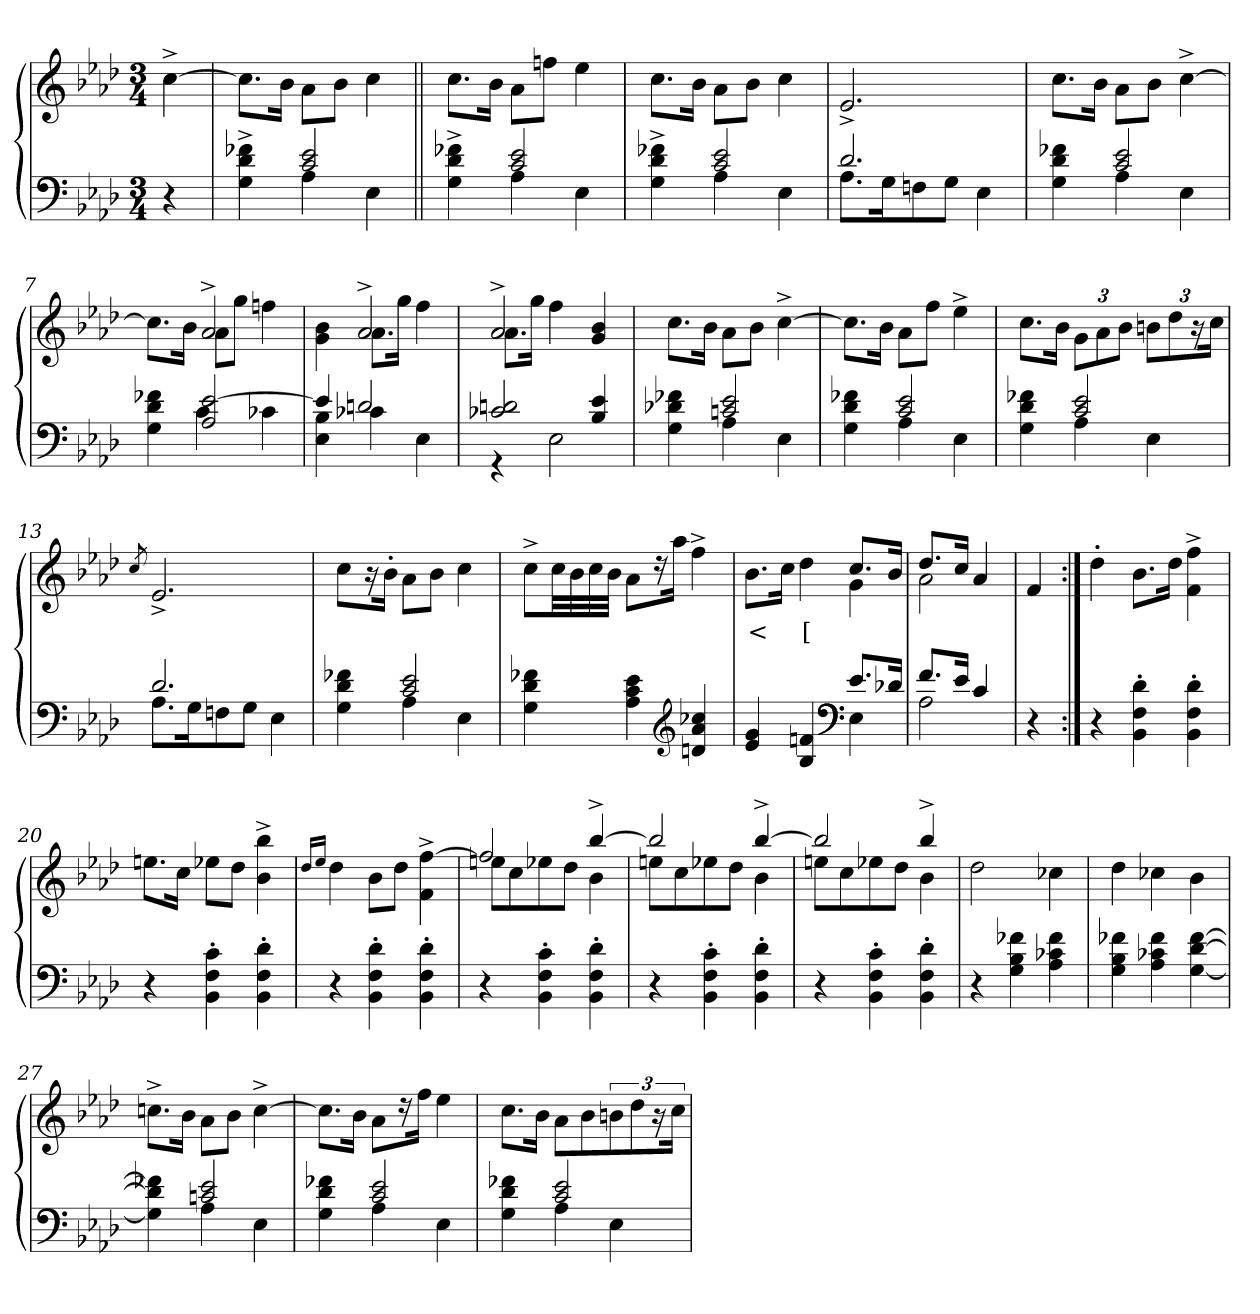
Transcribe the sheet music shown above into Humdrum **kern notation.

**kern	**kern	**text
*part2	*part1	*part1
*staff2	*staff1	*staff1
*clefF4	*clefG2	*
*k[b-e-a-d-]	*k[b-e-a-d-]	*
*M3/4	*M3/4	*
=1	=1	=1
4r	[4cc^>	.
=2	=2	=2
*^	*	*
4ryy	4f-X^> 4d-^> 4G^>	8.ccL]	.
.	.	16b-Jk	.
2e- 2c	4A-	8a-\L	.
.	.	8b-J	.
.	4E-	4cc	.
=3||	=3||	=3||	=3||
4ryy	4f-X^> 4d-^> 4G^>	8.ccL	.
.	.	16b-Jk	.
2e- 2c	4A-	8a-L	.
.	.	8ffnJ	.
.	4E-	4ee-	.
=4	=4	=4	=4
4ryy	4f-X^> 4d-^> 4G^>	8.ccL	.
.	.	16b-Jk	.
2e- 2c	4A-	8a-\L	.
.	.	8b-J	.
.	4E-	4cc	.
=5	=5	=5	=5
2.d-	8.A-L	2.e-^>	.
.	16G	.	.
.	8Fn	.	.
.	8GJ	.	.
.	4E-	.	.
=6	=6	=6	=6
4ryy	4f-X 4d- 4G	8.ccL	.
.	.	16b-Jk	.
2e- 2c	4A-	8a-\L	.
.	.	8b-J	.
.	4E-	[4cc^>	.
=7	=7	=7	=7
*	*	*^	*
4ryy	4f-X 4d- 4G	4ryy	8.ccL]	.
.	.	.	16b-Jk	.
[2e- 2A-	4c	2a-^>	8a-L	.
.	.	.	8ggJ	.
.	4c-X	.	4ffn	.
=8	=8	=8	=8	=8
4e-]	4B- 4E-	4ryy	4b-\ 4g\	.
2dn	4c-X	2a-^>	8.a-L	.
.	.	.	16ggJk	.
.	4E-	.	4ff	.
=9	=9	=9	=9	=9
2dn 2c-X	4r	2a-^>	8.a-L	.
.	.	.	16ggJk	.
.	2E-	.	4ff	.
4e- 4B-	.	4ryy	4b- 4g	.
*	*	*v	*v	*
=10	=10	=10	=10
4ryy	4f-X 4d-X 4G	8.ccL	.
.	.	16b-Jk	.
2e- 2cn	4A-	8a-\L	.
.	.	8b-J	.
.	4E-	[4cc^>	.
=11	=11	=11	=11
4ryy	4f-X 4d- 4G	8.ccL]	.
.	.	16b-Jk	.
2e- 2c	4A-	8a-L	.
.	.	8ffJ	.
.	4E-	4ee-^>	.
=12	=12	=12	=12
4ryy	4f-X 4d- 4G	8.ccL	.
.	.	16b-Jk	.
2e- 2c	4A-	12g\L	.
.	.	12a-	.
.	.	12b-J	.
.	4E-	12bnL	.
.	.	12dd-	.
.	.	24r	.
.	.	24ccJk	.
=13	=13	=13	=13
.	.	8qcc/	.
2.d-	8.A-L	2.e-^>	.
.	16G	.	.
.	8Fn	.	.
.	8GJ	.	.
.	4E-	.	.
=14	=14	=14	=14
4ryy	4f-X 4d- 4G	8cc\L	.
.	.	16r	.
.	.	16b-'>Jk	.
2e- 2c	4A-	8a-\L	.
.	.	8b-J	.
.	4E-	4cc	.
*v	*v	*	*
=15	=15	=15
4f-X 4d- 4G	8cc^>L	.
.	32ccLL	.
.	32b-	.
.	32cc	.
.	32b-JJJ	.
4e- 4c 4A-	8a-L	.
.	16r	.
.	16aa-Jk	.
*clefG2	*	*
4cc-X 4a- 4dn	4ff^>	.
=16	=16	=16
*^	*^	*
2ryy	4g 4e-	2ryy	8.b-L	<
.	.	.	16ccJk	.
.	4fn 4B-	.	4dd-	[
*clefF4	*	*	*	*
4E-\	8.e-/L	8.ccL	4g	.
.	16d-XJk	16b-Jk	.	.
=17	=17	=17	=17	=17
8.fL	2A-	8.dd-L	2a-	.
16e-Jk	.	16ccJk	.	.
4c	.	4a-	.	.
*v	*v	*	*	*
*	*v	*v	*
=18	=18	=18
4r	4f	.
=19:|!	=19:|!	=19:|!
4r	4dd-'>	.
4d-'> 4F'> 4BB-'>	8.b-L	.
.	16dd-Jk	.
4d-'> 4F'> 4BB-'>	4ff^> 4f^>	.
=20	=20	=20
4r	8.eenL	.
.	16ccJk	.
4c'> 4F'> 4BB-'>	8ee-XL	.
.	8dd-J	.
4d-'> 4F'> 4BB-'>	4bb-^> 4b-^>	.
=21	=21	=21
.	16qdd-/LL	.
.	16qee-/JJ	.
4r	4dd-	.
4d-'> 4F'> 4BB-'>	8b-L	.
.	8dd-J	.
4d-'> 4F'> 4BB-'>	[4ff^> 4f^>	.
=22	=22	=22
*	*^	*
4r	2ff]	8eenL	.
.	.	8cc	.
4c'> 4F'> 4BB-'>	.	8ee-X	.
.	.	8dd-J	.
4d-'> 4F'> 4BB-'>	[4bb-^>	4b-	.
=23	=23	=23	=23
4r	2bb-]	8eenL	.
.	.	8cc	.
4c'> 4F'> 4BB-'>	.	8ee-X	.
.	.	8dd-J	.
4d-'> 4F'> 4BB-'>	[4bb-^>	4b-	.
=24	=24	=24	=24
4r	2bb-]	8eenL	.
.	.	8cc	.
4c'> 4F'> 4BB-'>	.	8ee-X	.
.	.	8dd-J	.
4d-'> 4F'> 4BB-'>	4bb-^>	4b-	.
*	*v	*v	*
=25	=25	=25
4r	2dd-	.
4f-X 4B- 4G	.	.
4f- 4c-X 4A-	4cc-X	.
=26	=26	=26
4f-X 4B- 4G	4dd-	.
4f- 4c-X 4A-	4cc-X	.
[4f- [4d- [4G	4b-	.
=27	=27	=27
*^	*	*
4ryy	4f-X] 4d-] 4G]	8.ccn^>L	.
.	.	16b-Jk	.
2e- 2cn	4A-	8a-\L	.
.	.	8b-J	.
.	4E-	[4cc^>	.
=28	=28	=28	=28
4ryy	4f-X 4d- 4G	8.ccL]	.
.	.	16b-Jk	.
2e- 2c	4A-	8a-L	.
.	.	16r	.
.	.	16ffJk	.
.	4E-	4ee-	.
=29	=29	=29	=29
4ryy	4f-X 4d- 4G	8.ccL	.
.	.	16b-Jk	.
2e- 2c	4A-	8a-L	.
.	.	8b-	.
.	4E-	12bn	.
.	.	12dd-	.
.	.	24r	.
.	.	24ccJk	.
*v	*v	*	*
=	=	=
*-	*-	*-
